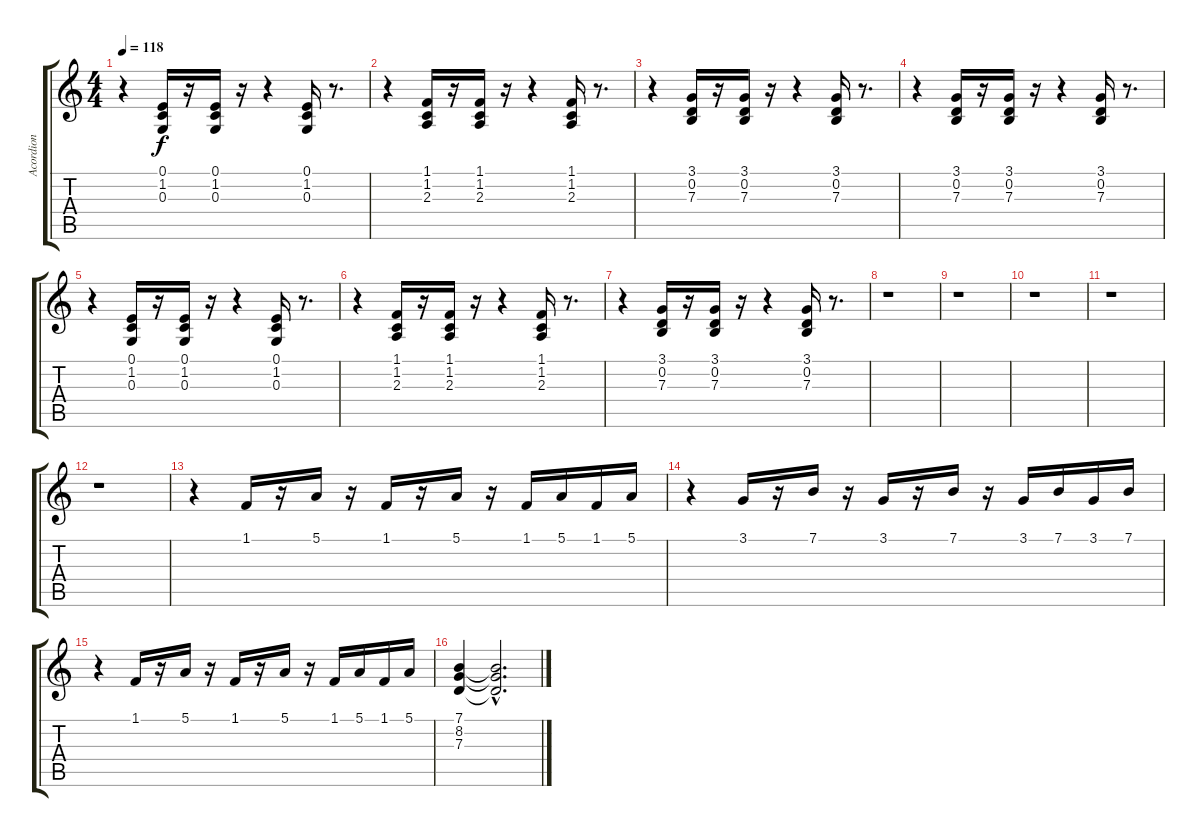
\track ("Acordion" "Acordion") {instrument accordion}
\staff {score tabs}
\tuning (E4 B3 G3 D3 A2 E2) {hide}
\ts (4 4)
\tempo 118
\clef g2
\ks c
r.4{dy f} (0.1 1.2 0.3).16 r.16 (0.1 1.2 0.3).16 r.16 r.4 (0.1 1.2 0.3).16 r.8{d} |
r.4 (1.1 1.2 2.3).16 r.16 (1.1 1.2 2.3).16 r.16 r.4 (1.1 1.2 2.3).16 r.8{d} |
r.4 (3.1 0.2 7.3).16 r.16 (3.1 0.2 7.3).16 r.16 r.4 (3.1 0.2 7.3).16 r.8{d} |
r.4 (3.1 0.2 7.3).16 r.16 (3.1 0.2 7.3).16 r.16 r.4 (3.1 0.2 7.3).16 r.8{d} |
r.4 (0.1 1.2 0.3).16 r.16 (0.1 1.2 0.3).16 r.16 r.4 (0.1 1.2 0.3).16 r.8{d} |
r.4 (1.1 1.2 2.3).16 r.16 (1.1 1.2 2.3).16 r.16 r.4 (1.1 1.2 2.3).16 r.8{d} |
r.4 (3.1 0.2 7.3).16 r.16 (3.1 0.2 7.3).16 r.16 r.4 (3.1 0.2 7.3).16 r.8{d} |
r.1 |
r.1 |
r.1 |
r.1 |
r.1 |
r.4 1.1.16{volume 9} r.16 5.1.16 r.16 1.1.16 r.16 5.1.16 r.16 1.1.16 5.1.16 1.1.16 5.1.16 |
r.4 3.1.16 r.16 7.1.16 r.16 3.1.16 r.16 7.1.16 r.16 3.1.16 7.1.16 3.1.16 7.1.16 |
r.4 1.1.16{volume 9} r.16 5.1.16 r.16 1.1.16 r.16 5.1.16 r.16 1.1.16 5.1.16 1.1.16 5.1.16 |
(7.1 8.2 7.3).4{volume 7} (7.1{hac t} 8.2{hac t} 7.3{hac t}).2{d volume 9}
